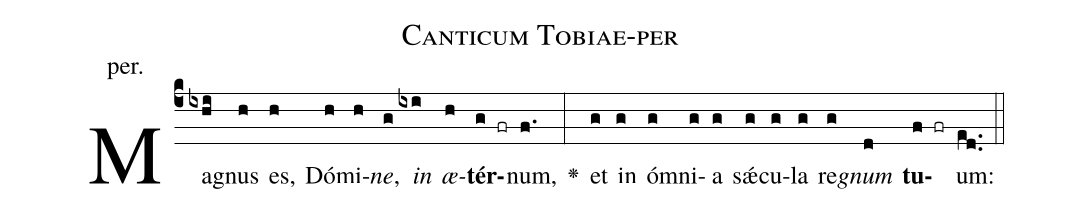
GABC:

name: Canticum Tobiae-per;
annotation: per.;
%%
(c4)Ma(ixhi)gnus(h) es,(h) Dó(h)mi(h)<i>ne</i>,(g) <i>in</i>(ixi) <i>æ</i>(h)<b>tér</b>(g fr)num,(f.) <v>\greheightstar</v>(:) et(g) in(g) óm(g)ni(g)a(g) sǽ(g)cu(g)la(g) re(g)<i>gnum</i>(d) <b>tu</b>(f fr)um:(ed..) (::)


%E(g) u(g) o(g) u(d) a(f) e.(ed..) (::)
